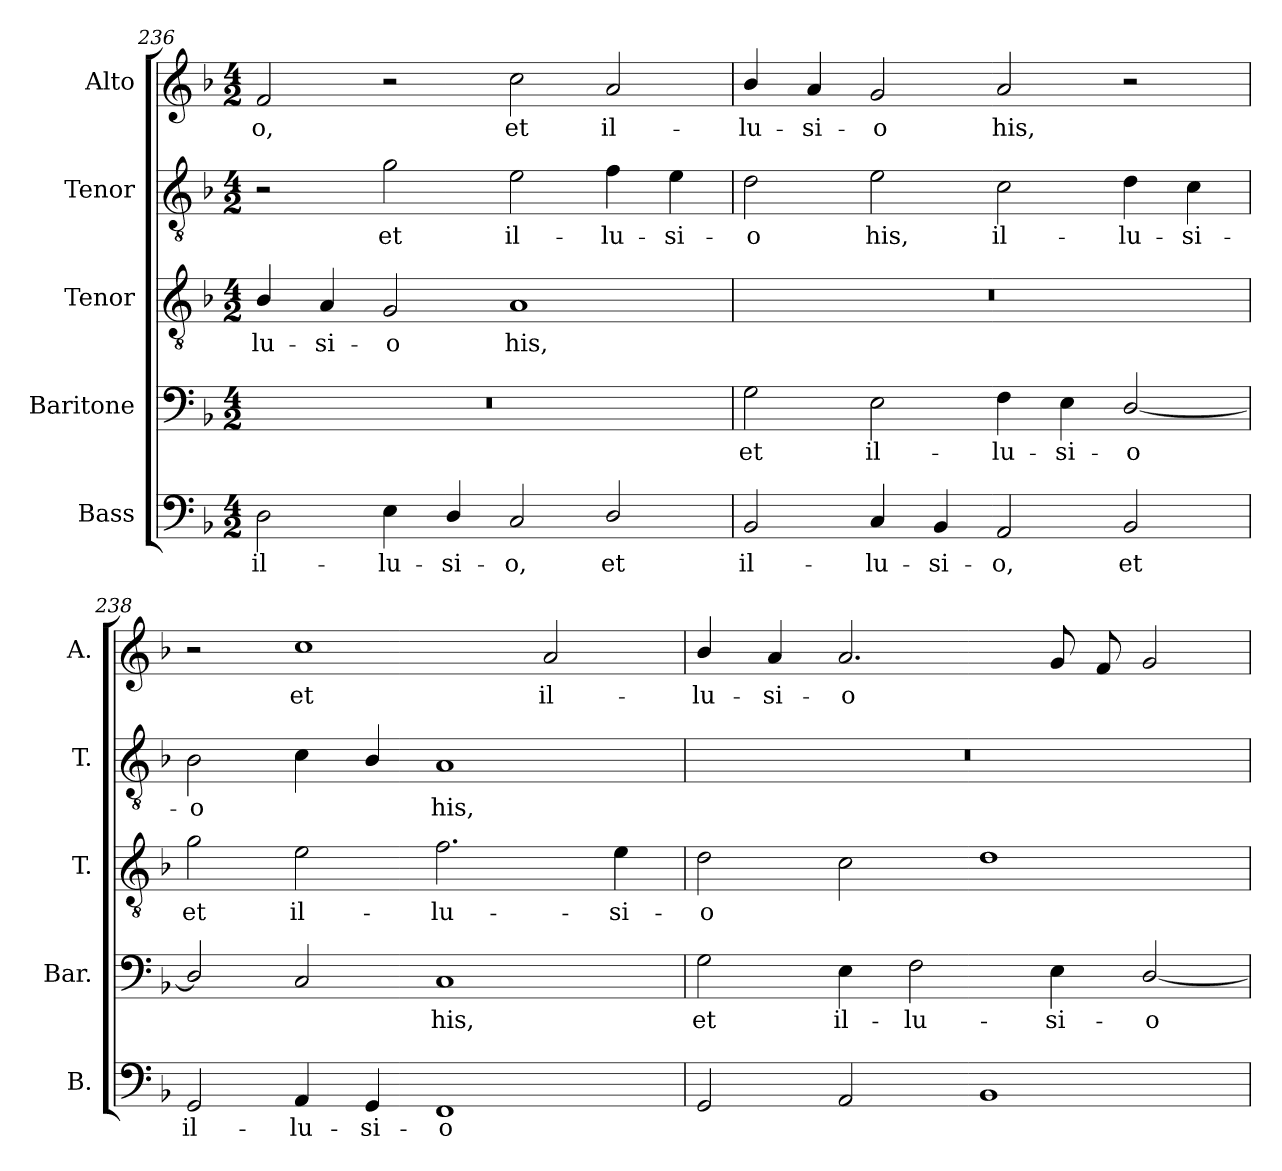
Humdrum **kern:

**kern	**text	**kern	**text	**kern	**text	**kern	**text	**kern	**text
*part5	*part5	*part4	*part4	*part3	*part3	*part2	*part2	*part1	*part1
*staff5	*staff5	*staff4	*staff4	*staff3	*staff3	*staff2	*staff2	*staff1	*staff1
*I"Bass	*	*I"Baritone	*	*I"Tenor	*	*I"Tenor	*	*I"Alto	*
*I'B.	*	*I'Bar.	*	*I'T.	*	*I'T.	*	*I'A.	*
*clefF4	*	*clefF4	*	*clefGv2	*	*clefGv2	*	*clefG2	*
*	*	*	*	*ITrd7c12	*	*ITrd7c12	*	*	*
*k[b-]	*	*k[b-]	*	*k[b-]	*	*k[b-]	*	*k[b-]	*
*F:	*	*F:	*	*F:	*	*F:	*	*F:	*
*M4/2	*	*M4/2	*	*M4/2	*	*M4/2	*	*M4/2	*
=236	=236	=236	=236	=236	=236	=236	=236	=236	=236
!	!LO:LY:b:color=#000000	!LO:N:vis=1	!	!	!	!	!	!	!
!	!	!	!	!	!LO:LY:b:color=#000000	!	!	!	!
!	!	!	!	!	!	!	!	!	!LO:LY:b:color=#000000
2Di\	il-	0r	.	4BB-i/	-lu-	2r	.	2fi/	-o,
!	!	!	!	!	!LO:LY:b:color=#000000	!	!	!	!
.	.	.	.	4AAi/	-si-	.	.	.	.
!	!LO:LY:b:color=#000000	!	!	!	!	!	!	!	!
!	!	!	!	!	!LO:LY:b:color=#000000	!	!	!	!
!	!	!	!	!	!	!	!LO:LY:b:color=#000000	!	!
4Ei\	-lu-	.	.	2GGi/	-o	2Gi\	et	2r	.
!	!LO:LY:b:color=#000000	!	!	!	!	!	!	!	!
4Di/	-si-	.	.	.	.	.	.	.	.
!	!LO:LY:b:color=#000000	!	!	!	!	!	!	!	!
!	!	!	!	!	!LO:LY:b:color=#000000	!	!	!	!
!	!	!	!	!	!	!	!LO:LY:b:color=#000000	!	!
!	!	!	!	!	!	!	!	!	!LO:LY:b:color=#000000
2Ci/	-o,	.	.	1AAi	his,	2Ei\	il-	2cci\	et
!	!LO:LY:b:color=#000000	!	!	!	!	!	!	!	!
!	!	!	!	!	!	!	!LO:LY:b:color=#000000	!	!
!	!	!	!	!	!	!	!	!	!LO:LY:b:color=#000000
2Di/	et	.	.	.	.	4Fi\	-lu-	2ai/	il-
!	!	!	!	!	!	!	!LO:LY:b:color=#000000	!	!
.	.	.	.	.	.	4Ei\	-si-	.	.
=237	=237	=237	=237	=237	=237	=237	=237	=237	=237
!	!LO:LY:b:color=#000000	!	!	!	!	!	!	!	!
!	!	!	!LO:LY:b:color=#000000	!LO:N:vis=1	!	!	!	!	!
!	!	!	!	!	!	!	!LO:LY:b:color=#000000	!	!
!	!	!	!	!	!	!	!	!	!LO:LY:b:color=#000000
2BB-i/	il-	2Gi\	et	0r	.	2Di\	-o	4b-i/	-lu-
!	!	!	!	!	!	!	!	!	!LO:LY:b:color=#000000
.	.	.	.	.	.	.	.	4ai/	-si-
!	!LO:LY:b:color=#000000	!	!	!	!	!	!	!	!
!	!	!	!LO:LY:b:color=#000000	!	!	!	!	!	!
!	!	!	!	!	!	!	!LO:LY:b:color=#000000	!	!
!	!	!	!	!	!	!	!	!	!LO:LY:b:color=#000000
4Ci/	-lu-	2Ei\	il-	.	.	2Ei\	his,	2gi/	-o
!	!LO:LY:b:color=#000000	!	!	!	!	!	!	!	!
4BB-i/	-si-	.	.	.	.	.	.	.	.
!	!LO:LY:b:color=#000000	!	!	!	!	!	!	!	!
!	!	!	!LO:LY:b:color=#000000	!	!	!	!	!	!
!	!	!	!	!	!	!	!LO:LY:b:color=#000000	!	!
!	!	!	!	!	!	!	!	!	!LO:LY:b:color=#000000
2AAi/	-o,	4Fi\	-lu-	.	.	2Ci\	il-	2ai/	his,
!	!	!	!LO:LY:b:color=#000000	!	!	!	!	!	!
.	.	4Ei\	-si-	.	.	.	.	.	.
!	!LO:LY:b:color=#000000	!	!	!	!	!	!	!	!
!	!	!	!LO:LY:b:color=#000000	!	!	!	!	!	!
!	!	!	!	!	!	!	!LO:LY:b:color=#000000	!	!
2BB-i/	et	[2Di/	-o	.	.	4Di\	-lu-	2r	.
!	!	!	!	!	!	!	!LO:LY:b:color=#000000	!	!
.	.	.	.	.	.	4Ci\	-si-	.	.
=238	=238	=238	=238	=238	=238	=238	=238	=238	=238
!	!LO:LY:b:color=#000000	!	!	!	!	!	!	!	!
!	!	!	!	!	!LO:LY:b:color=#000000	!	!	!	!
!	!	!	!	!	!	!	!LO:LY:b:color=#000000	!	!
2GGi/	il-	2Di/]	.	2Gi\	et	2BB-i\	-o	2r	.
!	!LO:LY:b:color=#000000	!	!	!	!	!	!	!	!
!	!	!	!	!	!LO:LY:b:color=#000000	!	!	!	!
!	!	!	!	!	!	!	!	!	!LO:LY:b:color=#000000
4AAi/	-lu-	2Ci/	.	2Ei\	il-	4Ci\	.	1cci	et
!	!LO:LY:b:color=#000000	!	!	!	!	!	!	!	!
4GGi/	-si-	.	.	.	.	4BB-i/	.	.	.
!	!LO:LY:b:color=#000000	!	!	!	!	!	!	!	!
!	!	!	!LO:LY:b:color=#000000	!	!	!	!	!	!
!	!	!	!	!	!LO:LY:b:color=#000000	!	!	!	!
!	!	!	!	!	!	!	!LO:LY:b:color=#000000	!	!
1FFi	-o	1Ci	his,	2.Fi\	-lu-	1AAi	his,	.	.
!	!	!	!	!	!	!	!	!	!LO:LY:b:color=#000000
.	.	.	.	.	.	.	.	2ai/	il-
!	!	!	!	!	!LO:LY:b:color=#000000	!	!	!	!
.	.	.	.	4Ei\	-si-	.	.	.	.
!!LO:LB:g=z
=239	=239	=239	=239	=239	=239	=239	=239	=239	=239
!	!	!	!LO:LY:b:color=#000000	!	!	!	!	!	!
!	!	!	!	!	!LO:LY:b:color=#000000	!LO:N:vis=1	!	!	!
!	!	!	!	!	!	!	!	!	!LO:LY:b:color=#000000
2GGi/	.	2Gi\	et	2Di\	-o	0r	.	4b-i/	-lu-
!	!	!	!	!	!	!	!	!	!LO:LY:b:color=#000000
.	.	.	.	.	.	.	.	4ai/	-si-
!	!	!	!LO:LY:b:color=#000000	!	!	!	!	!	!
!	!	!	!	!	!	!	!	!	!LO:LY:b:color=#000000
2AAi/	.	4Ei\	il-	2Ci\	.	.	.	2.ai/	-o
!	!	!	!LO:LY:b:color=#000000	!	!	!	!	!	!
.	.	2Fi\	-lu-	.	.	.	.	.	.
1BB-i	.	.	.	1Di	.	.	.	.	.
!	!	!	!LO:LY:b:color=#000000	!	!	!	!	!	!
.	.	4Ei\	-si-	.	.	.	.	8gi/	.
.	.	.	.	.	.	.	.	8fi/	.
!	!	!	!LO:LY:b:color=#000000	!	!	!	!	!	!
.	.	[2Di/	-o	.	.	.	.	2gi/	.
=	=	=	=	=	=	=	=	=	=
*-	*-	*-	*-	*-	*-	*-	*-	*-	*-
